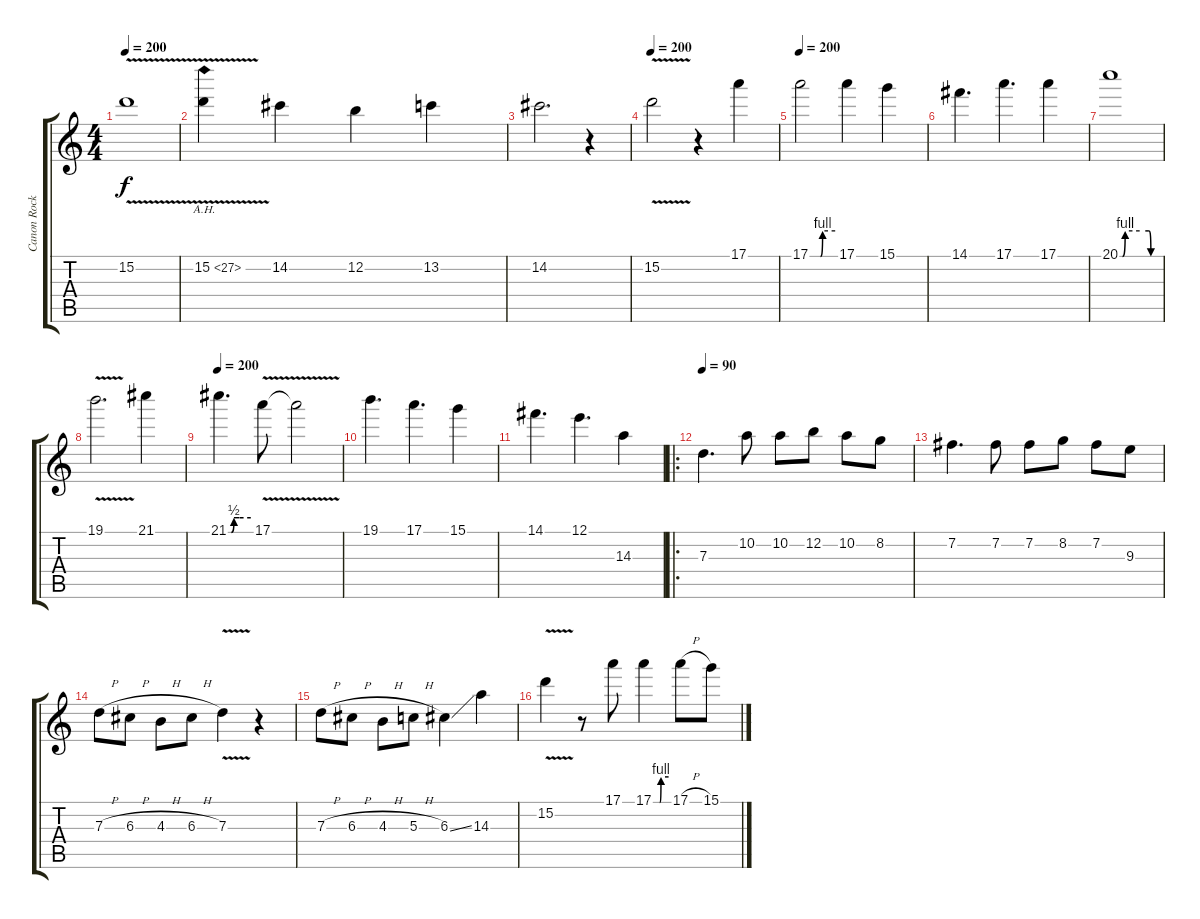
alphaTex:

\track ("Canon Rock" "Canon Rock") {instrument distortionguitar}
\staff {score tabs}
\tuning (E4 B3 G3 D3 A2 E2) {hide}
\ts (4 4)
\tempo 200
\clef g2
\ks c
15.2{v}.1{dy f} |
15.2{ah 12 v}.4 14.2.4 12.2.4 13.2.4 |
14.2.2{d} r.4 |
\tempo 200
15.2{v}.2 r.4 17.1.4 |
\tempo 200
17.1{be (custom 0 0 25 0 30 4 60 4)}.2 17.1.4 15.1.4 |
14.1.4{d} 17.1.4{d} 17.1.4 |
20.1{be (custom 0 0 4 0 8 4 30 4 44 4 47 0 60 0)}.1 |
19.1{v}.2{d} 21.1.4 |
\tempo 200
21.1{be (custom 0 0 8 0 15 2 30 2 60 2)}.4{d} 17.1{v}.8 17.1{t}.2 |
19.1.4{d} 17.1.4{d} 15.1.4 |
14.1.4{d} 12.1.4{d} 14.3.4 |
\ro
\tempo 90
7.3.4{d} 10.2.8 10.2.8 12.2.8 10.2.8 8.2.8 |
7.2.4{d} 7.2.8 7.2.8 8.2.8 7.2.8 9.3.8 |
7.3{h}.8 6.3{h}.8 4.3{h}.8 6.3{h}.8 7.3{v}.4 r.4 |
7.3{h}.8 6.3{h}.8 4.3{h}.8 5.3{h}.8 6.3{ss}.4 14.3.4 |
15.2{v}.4 r.8 17.1.8 17.1{be (custom 0 0 25 0 30 4 60 4)}.4 17.1{h}.8 15.1.8
